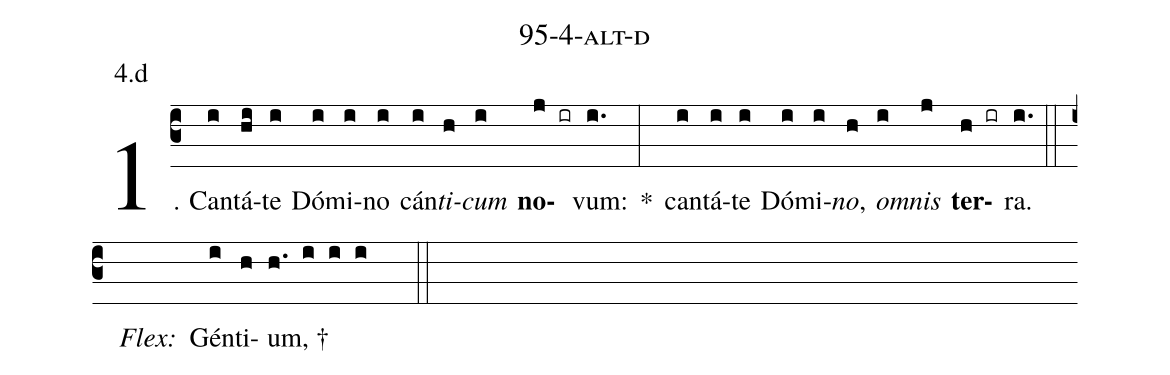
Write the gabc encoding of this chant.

name: 95-4-alt-d;
annotation: 4.d;
%%
(c3)1. Can(i)tá(hi)te(i) Dó(i)mi(i)no(i) cán(i)<i>ti</i>(h)<i>cum</i>(i) <b>no</b>(j ir)vum:(i.) *(:) can(i)tá(i)te(i) Dó(i)mi(i)<i>no</i>,(h) <i>om</i>(i)<i>nis</i>(j) <b>ter</b>(h ir)ra.(i.) (::)
<i>Flex:</i>()  Gén(i)ti(h)um, †(h. i i i  ::)
